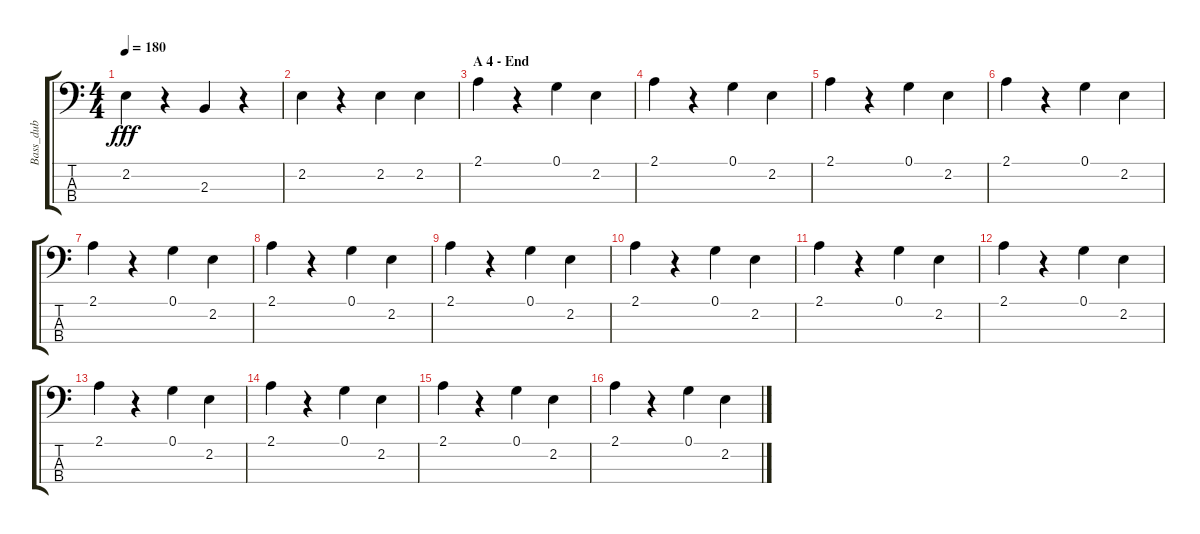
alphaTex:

\track ("Bass_dub" "Bass_dub") {instrument acousticbass}
\staff {score tabs}
\tuning (G2 D2 A1 E1) {hide}
\ts (4 4)
\tempo 180
\clef f4
\ks c
2.2.4{dy fff} r.4 2.3.4 r.4 |
2.2.4 r.4 2.2.4 2.2.4 |
\section ("" "A 4 - End")
2.1.4 r.4 0.1.4 2.2.4 |
2.1.4 r.4 0.1.4 2.2.4 |
2.1.4 r.4 0.1.4 2.2.4 |
2.1.4 r.4 0.1.4 2.2.4 |
2.1.4 r.4 0.1.4 2.2.4 |
2.1.4 r.4 0.1.4 2.2.4 |
2.1.4 r.4 0.1.4 2.2.4 |
2.1.4 r.4 0.1.4 2.2.4 |
2.1.4 r.4 0.1.4 2.2.4 |
2.1.4 r.4 0.1.4 2.2.4 |
2.1.4 r.4 0.1.4 2.2.4 |
2.1.4 r.4 0.1.4 2.2.4 |
2.1.4 r.4 0.1.4 2.2.4 |
2.1.4 r.4 0.1.4 2.2.4
